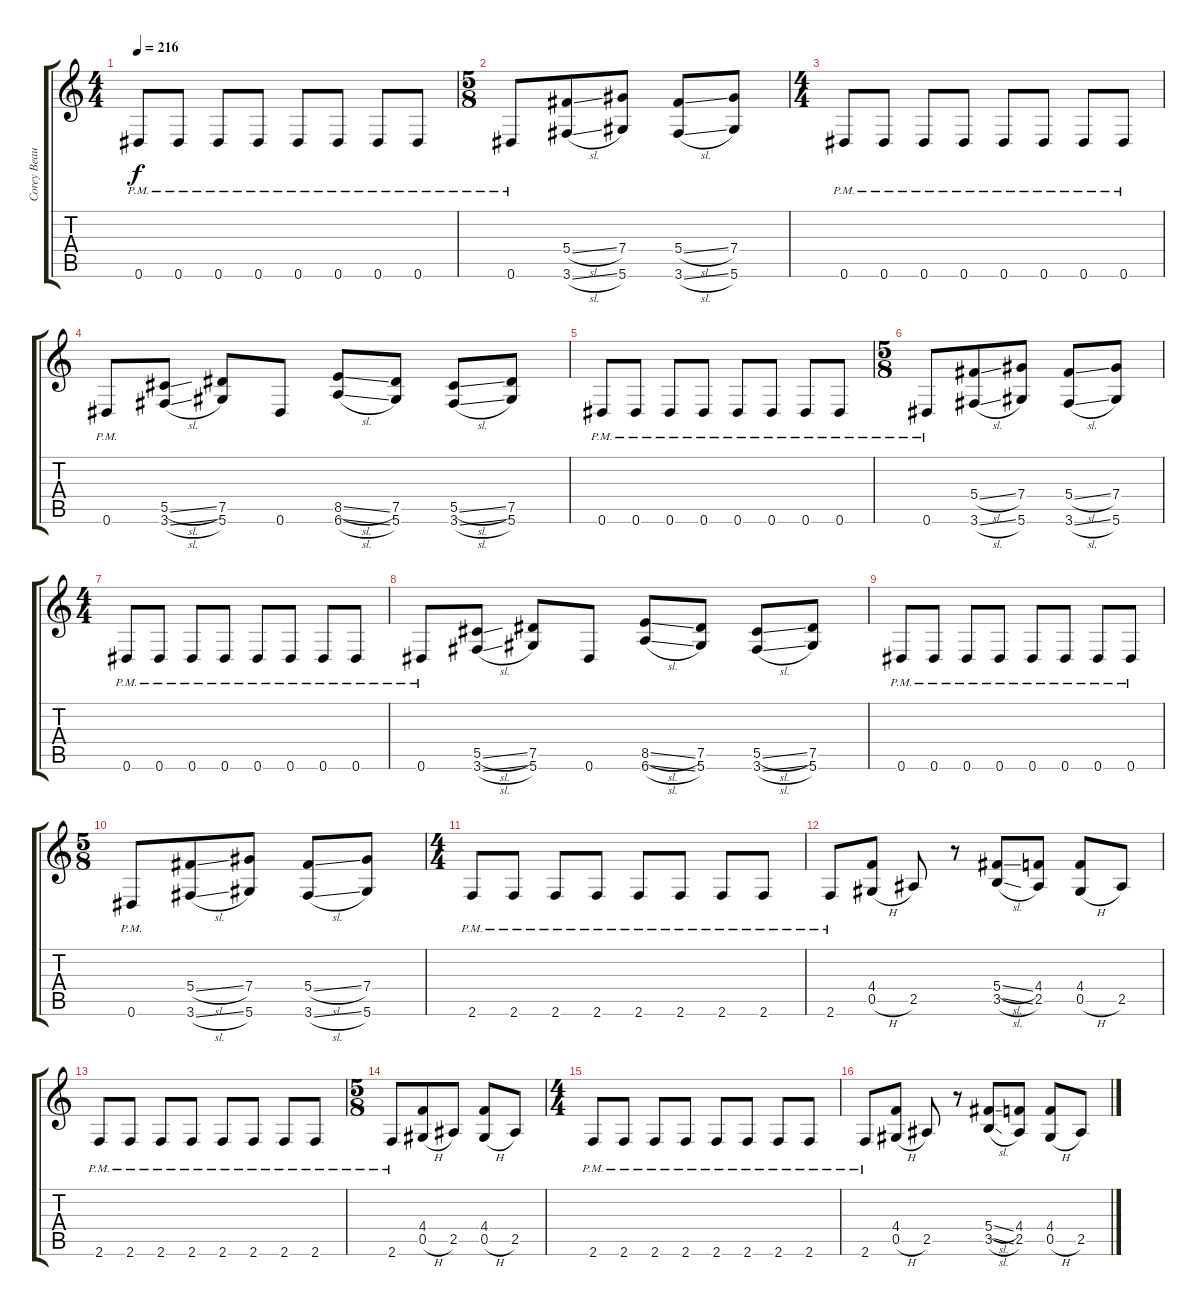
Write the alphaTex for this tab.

\track ("Corey Beaulieu (lead guitar)" "Corey Beau") {instrument distortionguitar}
\staff {score tabs}
\tuning (Eb4 Bb3 Gb3 Db3 Ab2 Eb2) {hide}
\ts (4 4)
\tempo 216
\clef g2
\ks c
0.6{pm}.8{dy f} 0.6{pm}.8 0.6{pm}.8 0.6{pm}.8 0.6{pm}.8 0.6{pm}.8 0.6{pm}.8 0.6{pm}.8 |
\ts (5 8)
0.6{pm}.8 (5.4{sl} 3.6{sl}).8 (7.4 5.6).8 (5.4{sl} 3.6{sl}).8 (7.4 5.6).8 |
\ts (4 4)
0.6{pm}.8 0.6{pm}.8 0.6{pm}.8 0.6{pm}.8 0.6{pm}.8 0.6{pm}.8 0.6{pm}.8 0.6{pm}.8 |
0.6{pm}.8 (5.5{sl} 3.6{sl}).8 (7.5 5.6).8 0.6.8 (8.5{sl} 6.6{sl}).8 (7.5 5.6).8 (5.5{sl} 3.6{sl}).8 (7.5 5.6).8 |
0.6{pm}.8 0.6{pm}.8 0.6{pm}.8 0.6{pm}.8 0.6{pm}.8 0.6{pm}.8 0.6{pm}.8 0.6{pm}.8 |
\ts (5 8)
0.6{pm}.8 (5.4{sl} 3.6{sl}).8 (7.4 5.6).8 (5.4{sl} 3.6{sl}).8 (7.4 5.6).8 |
\ts (4 4)
0.6{pm}.8 0.6{pm}.8 0.6{pm}.8 0.6{pm}.8 0.6{pm}.8 0.6{pm}.8 0.6{pm}.8 0.6{pm}.8 |
0.6{pm}.8 (5.5{sl} 3.6{sl}).8 (7.5 5.6).8 0.6.8 (8.5{sl} 6.6{sl}).8 (7.5 5.6).8 (5.5{sl} 3.6{sl}).8 (7.5 5.6).8 |
0.6{pm}.8 0.6{pm}.8 0.6{pm}.8 0.6{pm}.8 0.6{pm}.8 0.6{pm}.8 0.6{pm}.8 0.6{pm}.8 |
\ts (5 8)
0.6{pm}.8 (5.4{sl} 3.6{sl}).8 (7.4 5.6).8 (5.4{sl} 3.6{sl}).8 (7.4 5.6).8 |
\ts (4 4)
2.6{pm}.8 2.6{pm}.8 2.6{pm}.8 2.6{pm}.8 2.6{pm}.8 2.6{pm}.8 2.6{pm}.8 2.6{pm}.8 |
2.6{pm}.8 (4.4 0.5{h}).8 2.5.8 r.8 (5.4{sl} 3.5{sl}).8 (4.4 2.5).8 (4.4 0.5{h}).8 2.5.8 |
2.6{pm}.8 2.6{pm}.8 2.6{pm}.8 2.6{pm}.8 2.6{pm}.8 2.6{pm}.8 2.6{pm}.8 2.6{pm}.8 |
\ts (5 8)
2.6{pm}.8 (4.4 0.5{h}).8 2.5.8 (4.4 0.5{h}).8 2.5.8 |
\ts (4 4)
2.6{pm}.8 2.6{pm}.8 2.6{pm}.8 2.6{pm}.8 2.6{pm}.8 2.6{pm}.8 2.6{pm}.8 2.6{pm}.8 |
2.6{pm}.8 (4.4 0.5{h}).8 2.5.8 r.8 (5.4{sl} 3.5{sl}).8 (4.4 2.5).8 (4.4 0.5{h}).8 2.5.8
